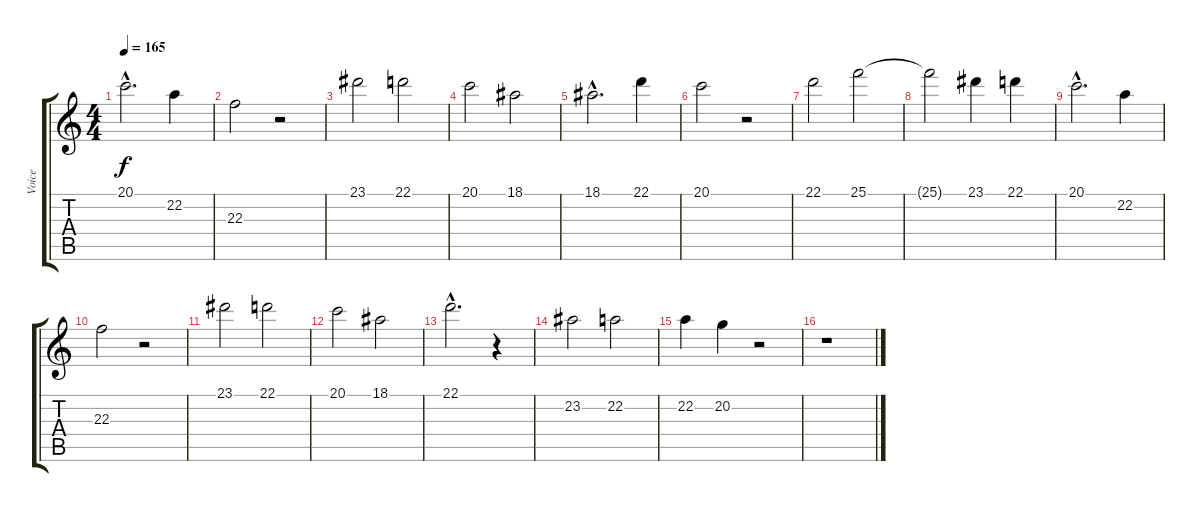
\track ("Voice " "Voice ") {instrument honkytonkpiano}
\staff {score tabs}
\tuning (E4 B3 G3 D3 A2 E2) {hide}
\ts (4 4)
\tempo 165
\clef g2
\ks c
20.1{hac}.2{d dy f} 22.2.4 |
22.3.2 r.2 |
23.1.2 22.1.2 |
20.1.2 18.1.2 |
18.1{hac}.2{d} 22.1.4 |
20.1.2 r.2 |
22.1.2 25.1.2 |
25.1{t}.2 23.1.4 22.1.4 |
20.1{hac}.2{d} 22.2.4 |
22.3.2 r.2 |
23.1.2 22.1.2 |
20.1.2 18.1.2 |
22.1{hac}.2{d} r.4 |
23.2.2 22.2.2 |
22.2.4 20.2.4 r.2 |
r.1
